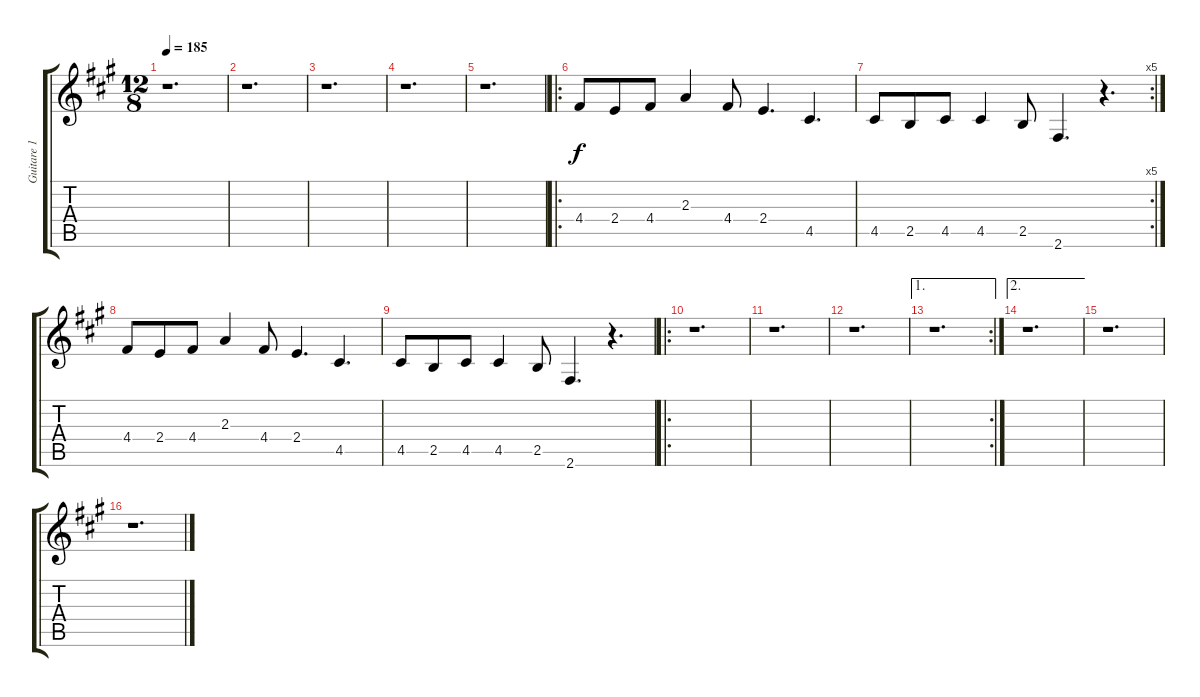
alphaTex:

\track ("Guitare 1" "Guitare 1") {instrument overdrivenguitar}
\staff {score tabs}
\tuning (E4 B3 G3 D3 A2 E2) {hide}
\ts (12 8)
\tempo 185
\clef g2
\ks a
r.1{d dy f} |
r.1{d} |
r.1{d} |
r.1{d} |
r.1{d} |
\ro
4.4.8 2.4.8 4.4.8 2.3.4 4.4.8 2.4.4{d} 4.5.4{d} |
\rc 5
4.5.8 2.5.8 4.5.8 4.5.4 2.5.8 2.6.4{d} r.4{d} |
4.4.8 2.4.8 4.4.8 2.3.4 4.4.8 2.4.4{d} 4.5.4{d} |
4.5.8 2.5.8 4.5.8 4.5.4 2.5.8 2.6.4{d} r.4{d} |
\ro
r.1{d} |
r.1{d} |
r.1{d} |
\ae 1
\rc 2
r.1{d} |
\ae 2
r.1{d} |
r.1{d} |
r.1{d}
